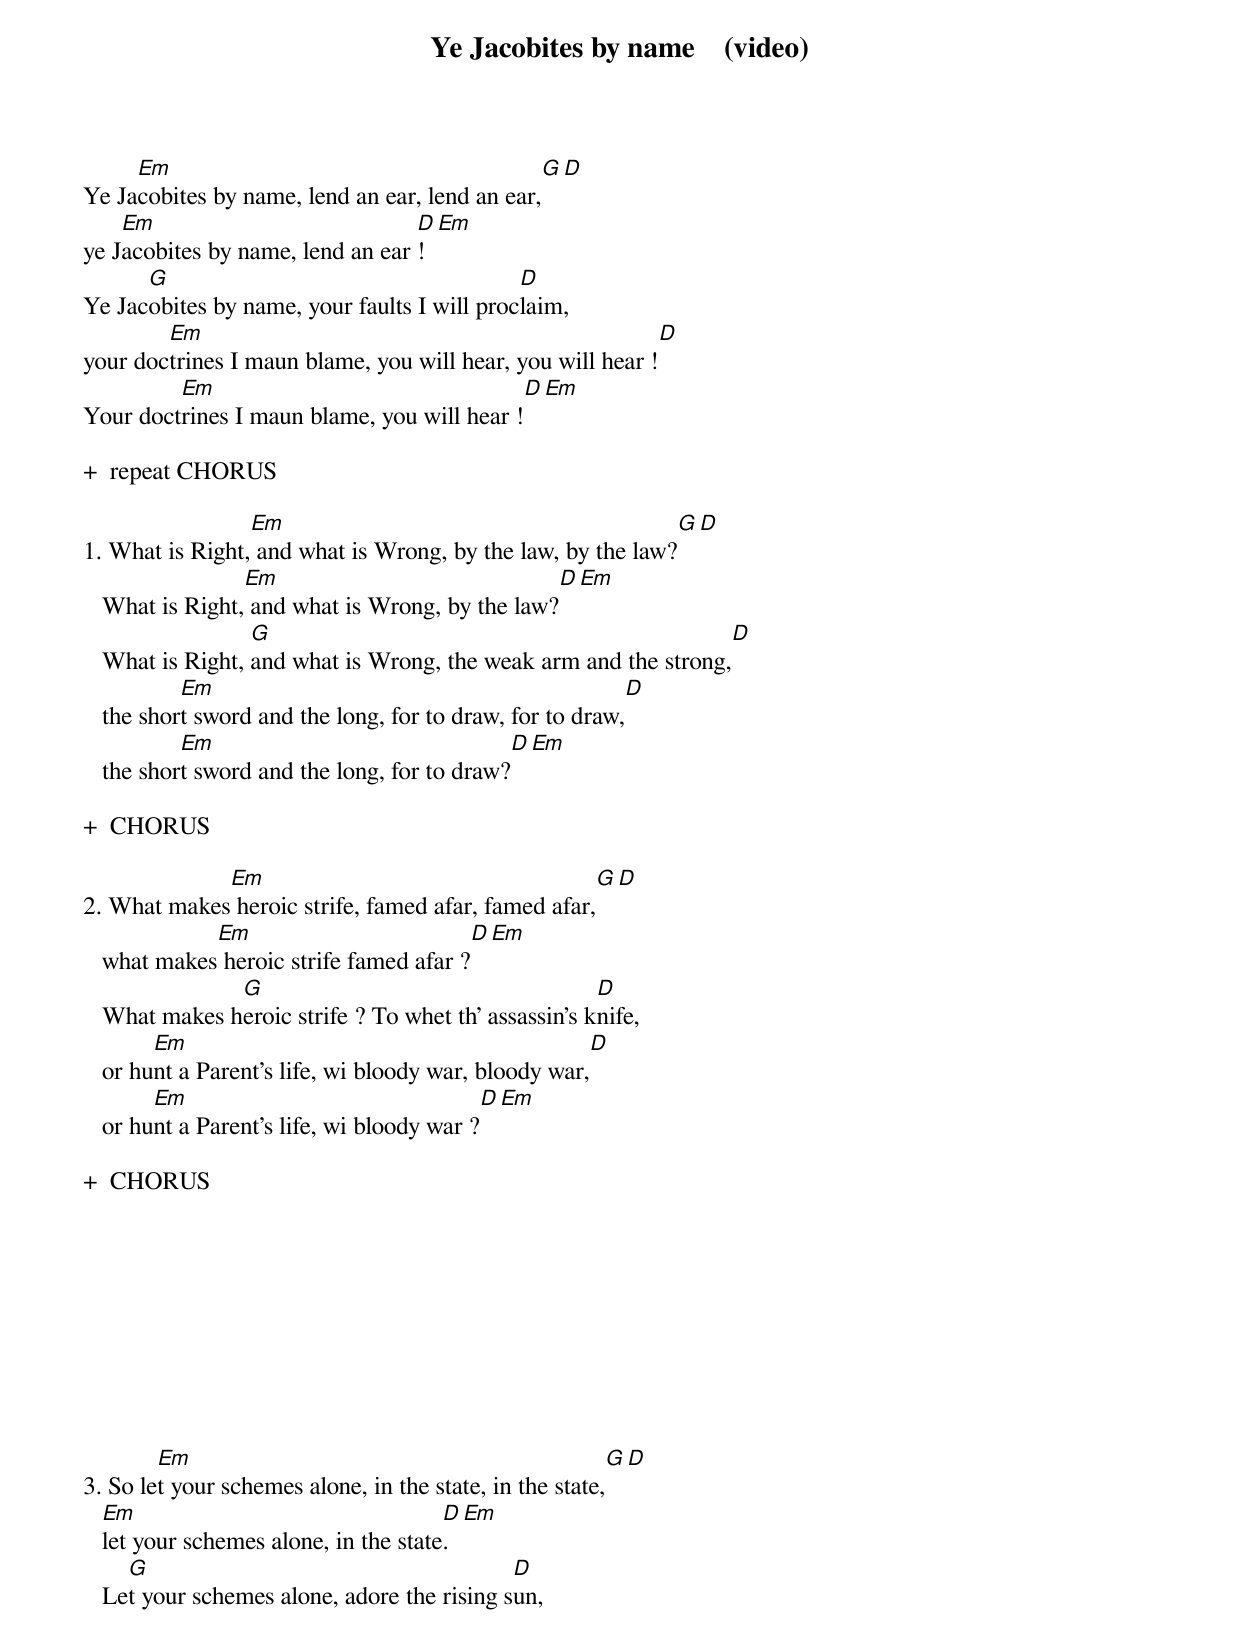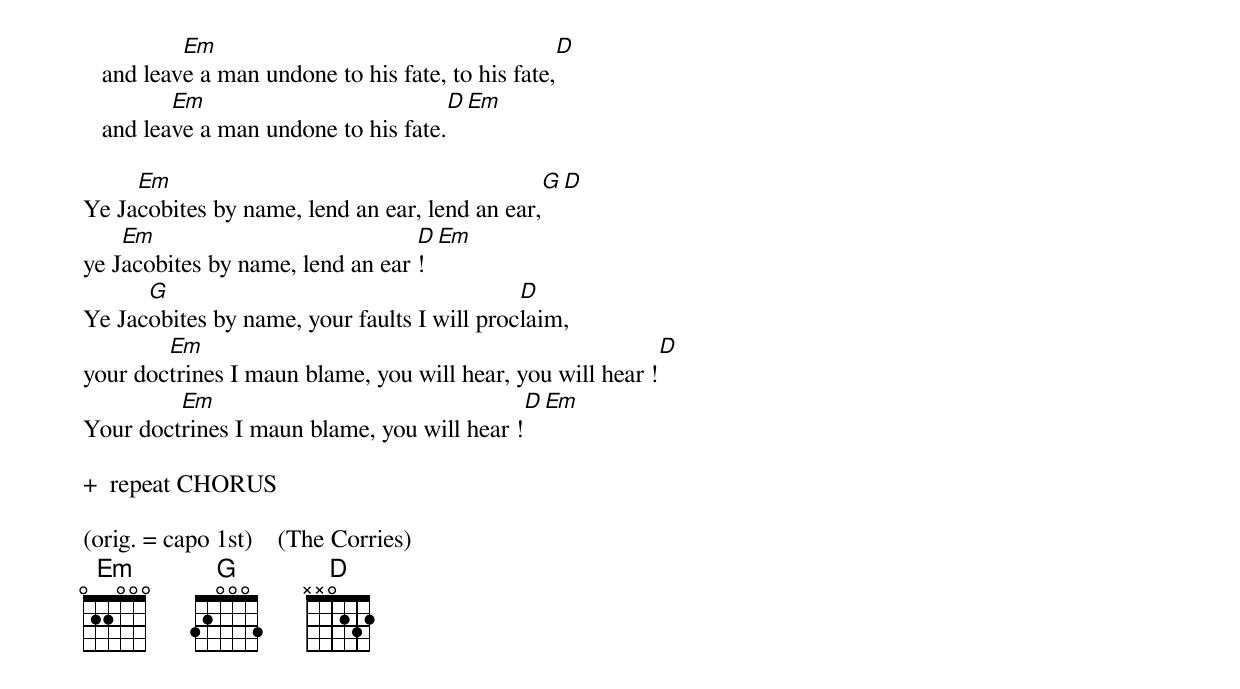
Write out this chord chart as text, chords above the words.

Ye Jacobites by name    (video)

     Em                                        G                 D
Ye Jacobites by name, lend an ear, lend an ear,
    Em                            D        Em
ye Jacobites by name, lend an ear !
      G                                      D
Ye Jacobites by name, your faults I will proclaim,
        Em                                                                      D
your doctrines I maun blame, you will hear, you will hear !
         Em                                  D         Em
Your doctrines I maun blame, you will hear !

+  repeat CHORUS

                 Em                                                G               D
1. What is Right, and what is Wrong, by the law, by the law?
                 Em                                    D        Em
   What is Right, and what is Wrong, by the law?
                  G                                               D
   What is Right, and what is Wrong, the weak arm and the strong,
           Em                                                                 D
   the short sword and the long, for to draw, for to draw,
           Em                                   D       Em
   the short sword and the long, for to draw?

+  CHORUS

             Em                                        G                 D
2. What makes heroic strife, famed afar, famed afar,
             Em                          D        Em
   what makes heroic strife famed afar ?
               G                                      D
   What makes heroic strife ? To whet th' assassin's knife,
        Em                                                               D
   or hunt a Parent's life, wi bloody war, bloody war,
        Em                                  D     Em
   or hunt a Parent's life, wi bloody war ?

+  CHORUS










        Em                                               G                D
3. So let your schemes alone, in the state, in the state,
   Em                                  D        Em
   let your schemes alone, in the state.
     G                                       D
   Let your schemes alone, adore the rising sun,
           Em                                                        D
   and leave a man undone to his fate, to his fate,
          Em                             D       Em
   and leave a man undone to his fate.

     Em                                        G                 D
Ye Jacobites by name, lend an ear, lend an ear,
    Em                            D        Em
ye Jacobites by name, lend an ear !
      G                                      D
Ye Jacobites by name, your faults I will proclaim,
        Em                                                                      D
your doctrines I maun blame, you will hear, you will hear !
         Em                                  D         Em
Your doctrines I maun blame, you will hear !

+  repeat CHORUS

(orig. = capo 1st)    (The Corries)
